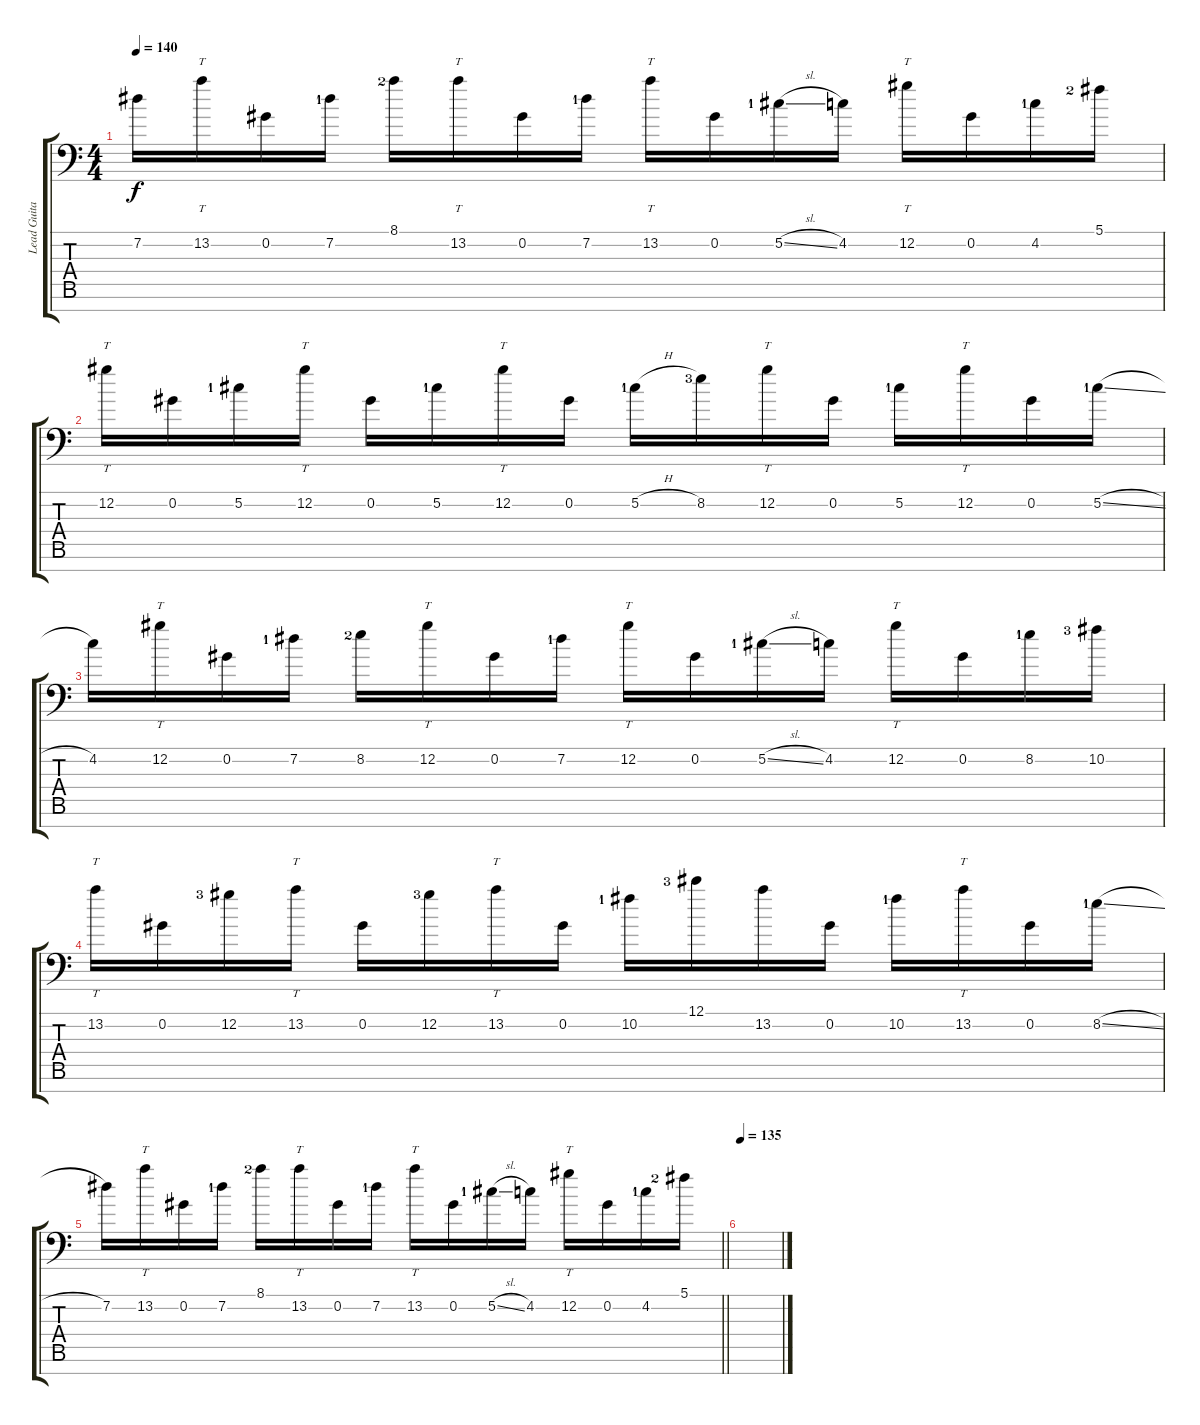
\track ("Lead Guitar #1" "Lead Guita") {instrument distortionguitar}
\staff {score tabs}
\tuning (Db4 Ab3 Eb3 Db3 Ab2 Eb2 Ab1) {hide}
\ts (4 4)
\tempo 140
\clef f4
\ks c
7.2.16{dy f} 13.2.16{tt} 0.2.16 7.2{lf 2}.16 8.1{lf 3}.16 13.2.16{tt} 0.2.16 7.2{lf 2}.16 13.2.16{tt} 0.2.16 5.2{sl lf 2}.16 4.2.16 12.2.16{tt} 0.2.16 4.2{lf 2}.16 5.1{lf 3}.16 |
12.2.16{tt} 0.2.16 5.2{lf 2}.16 12.2.16{tt} 0.2.16 5.2{lf 2}.16 12.2.16{tt} 0.2.16 5.2{h lf 2}.16 8.2{lf 4}.16 12.2.16{tt} 0.2.16 5.2{lf 2}.16 12.2.16{tt} 0.2.16 5.2{sl lf 2}.16 |
4.2.16 12.2.16{tt} 0.2.16 7.2{lf 2}.16 8.2{lf 3}.16 12.2.16{tt} 0.2.16 7.2{lf 2}.16 12.2.16{tt} 0.2.16 5.2{sl lf 2}.16 4.2.16 12.2.16{tt} 0.2.16 8.2{lf 2}.16 10.2{lf 4}.16 |
13.2.16{tt} 0.2.16 12.2{lf 4}.16 13.2.16{tt} 0.2.16 12.2{lf 4}.16 13.2.16{tt} 0.2.16 10.2{lf 2}.16 12.1{lf 4}.16 13.2.16 0.2.16 10.2{lf 2}.16 13.2.16{tt} 0.2.16 8.2{sl lf 2}.16 |
\barLineRight lightlight
7.2.16 13.2.16{tt} 0.2.16 7.2{lf 2}.16 8.1{lf 3}.16 13.2.16{tt} 0.2.16 7.2{lf 2}.16 13.2.16{tt} 0.2.16 5.2{sl lf 2}.16 4.2.16 12.2.16{tt} 0.2.16 4.2{lf 2}.16 5.1{lf 3}.16 |
\section ("" "")
\tempo 135
